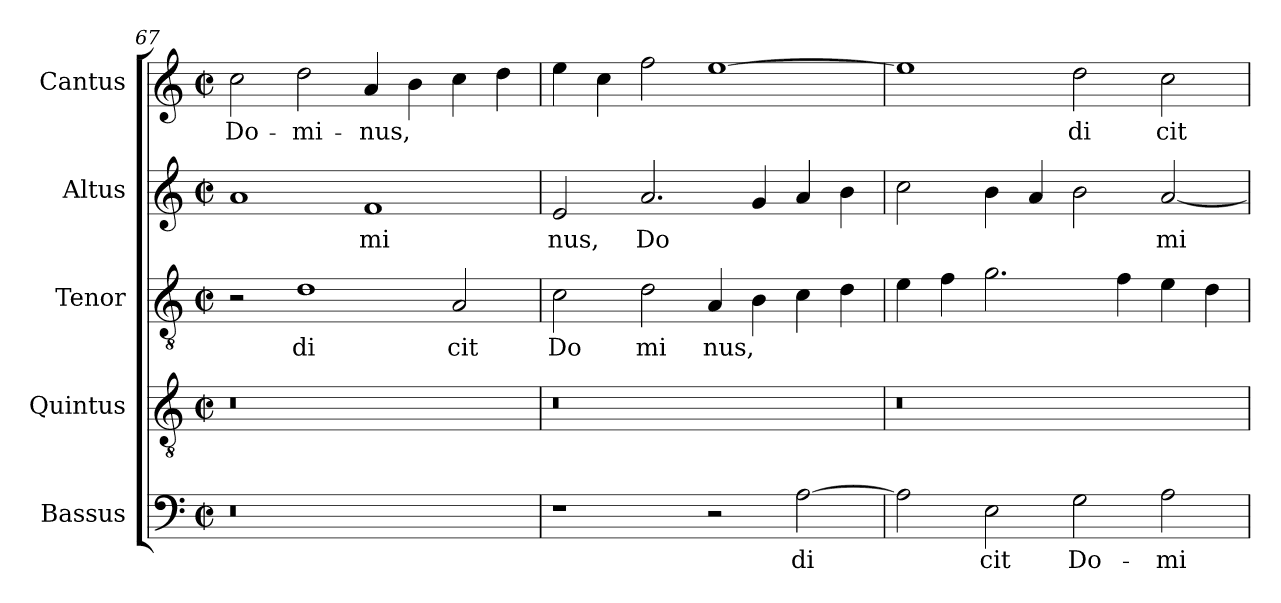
**kern	**text	**kern	**kern	**text	**kern	**text	**kern	**text
*part5	*part5	*part4	*part3	*part3	*part2	*part2	*part1	*part1
*staff5	*staff5	*staff4	*staff3	*staff3	*staff2	*staff2	*staff1	*staff1
*I"Bassus	*	*I"Quintus	*I"Tenor	*	*I"Altus	*	*I"Cantus	*
*clefF4	*	*clefGv2	*clefGv2	*	*clefG2	*	*clefG2	*
*k[]	*	*k[]	*k[]	*	*k[]	*	*k[]	*
*C:	*	*C:	*C:	*	*C:	*	*C:	*
*M2/2	*	*M2/2	*M2/2	*	*M2/2	*	*M2/2	*
*met(c|)	*	*met(c|)	*met(c|)	*	*met(c|)	*	*met(c|)	*
=67	=67	=67	=67	=67	=67	=67	=67	=67
!	!	!	!	!	!	!LO:LY:b:cj	!	!LO:LY:b:cj
0r	.	0r	2r	.	1a	.	2cc\	Do-
!	!	!	!	!LO:LY:b:cj	!	!	!	!LO:LY:b:cj
.	.	.	1d	di	.	.	2dd\	-mi-
!	!	!	!	!	!	!LO:LY:b:cj	!	!LO:LY:b:cj
.	.	.	.	.	1f	mi	4a/	-nus,
!	!	!	!	!	!	!	!	!LO:LY:b:cj
.	.	.	.	.	.	.	4b\	.
!	!	!	!	!LO:LY:b:cj	!	!	!	!LO:LY:b:cj
.	.	.	2A/	cit	.	.	4cc\	.
!	!	!	!	!	!	!	!	!LO:LY:b:cj
.	.	.	.	.	.	.	4dd\	.
=68	=68	=68	=68	=68	=68	=68	=68	=68
!	!	!	!	!LO:LY:b:cj	!	!LO:LY:b:cj	!	!LO:LY:b:cj
1r	.	0r	2c\	Do	2e/	nus,	4ee\	.
!	!	!	!	!	!	!	!	!LO:LY:b:cj
.	.	.	.	.	.	.	4cc\	.
!	!	!	!	!LO:LY:b:cj	!	!LO:LY:b:cj	!	!LO:LY:b:cj
.	.	.	2d\	mi	2.a/	Do	2ff\	.
!	!	!	!	!LO:LY:b:cj	!	!	!	!LO:LY:b:cj
2r	.	.	4A/	nus,	.	.	[>1ee	.
!	!	!	!	!LO:LY:b:cj	!	!LO:LY:b:cj	!	!
.	.	.	4B\	.	4g/	.	.	.
!	!LO:LY:b:cj	!	!	!LO:LY:b:cj	!	!LO:LY:b:cj	!	!
[>2A\	di	.	4c\	.	4a/	.	.	.
!	!	!	!	!LO:LY:b:cj	!	!LO:LY:b:cj	!	!
.	.	.	4d\	.	4b\	.	.	.
!!LO:PB:g=z
=69	=69	=69	=69	=69	=69	=69	=69	=69
!	!LO:LY:b:cj	!	!	!LO:LY:b:cj	!	!LO:LY:b:cj	!	!LO:LY:b:cj
2A\]	.	0r	4e\	.	2cc\	.	1ee]	.
!	!	!	!	!LO:LY:b:cj	!	!	!	!
.	.	.	4f\	.	.	.	.	.
!	!LO:LY:b:cj	!	!	!LO:LY:b:cj	!	!LO:LY:b:cj	!	!
2E\	cit	.	2.g\	.	4b\	.	.	.
!	!	!	!	!	!	!LO:LY:b:cj	!	!
.	.	.	.	.	4a/	.	.	.
!	!LO:LY:b:cj	!	!	!	!	!LO:LY:b:cj	!	!LO:LY:b:cj
2G\	Do-	.	.	.	2b\	.	2dd\	di
!	!	!	!	!LO:LY:b:cj	!	!	!	!
.	.	.	4f\	.	.	.	.	.
!	!LO:LY:b:cj	!	!	!LO:LY:b:cj	!	!LO:LY:b:cj	!	!LO:LY:b:cj
2A\	-mi-	.	4e\	.	[<2a/	mi-	2cc\	cit
!	!	!	!	!LO:LY:b:cj	!	!	!	!
.	.	.	4d\	.	.	.	.	.
=	=	=	=	=	=	=	=	=
*-	*-	*-	*-	*-	*-	*-	*-	*-
